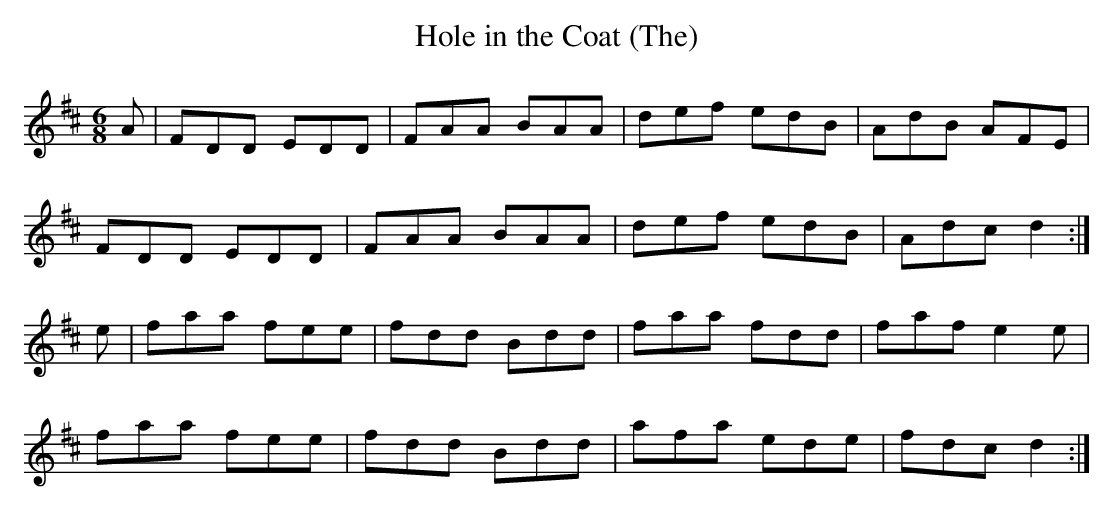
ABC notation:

X:1
T: Hole in the Coat (The)
M: 6/8
L: 1/8
K: D
A | FDD EDD | FAA BAA | def edB | AdB AFE |
FDD EDD | FAA BAA | def edB | Adc d2 :|
e | faa fee | fdd Bdd | faa fdd | faf e2 e |
faa fee | fdd Bdd | afa ede | fdc d2 :|
